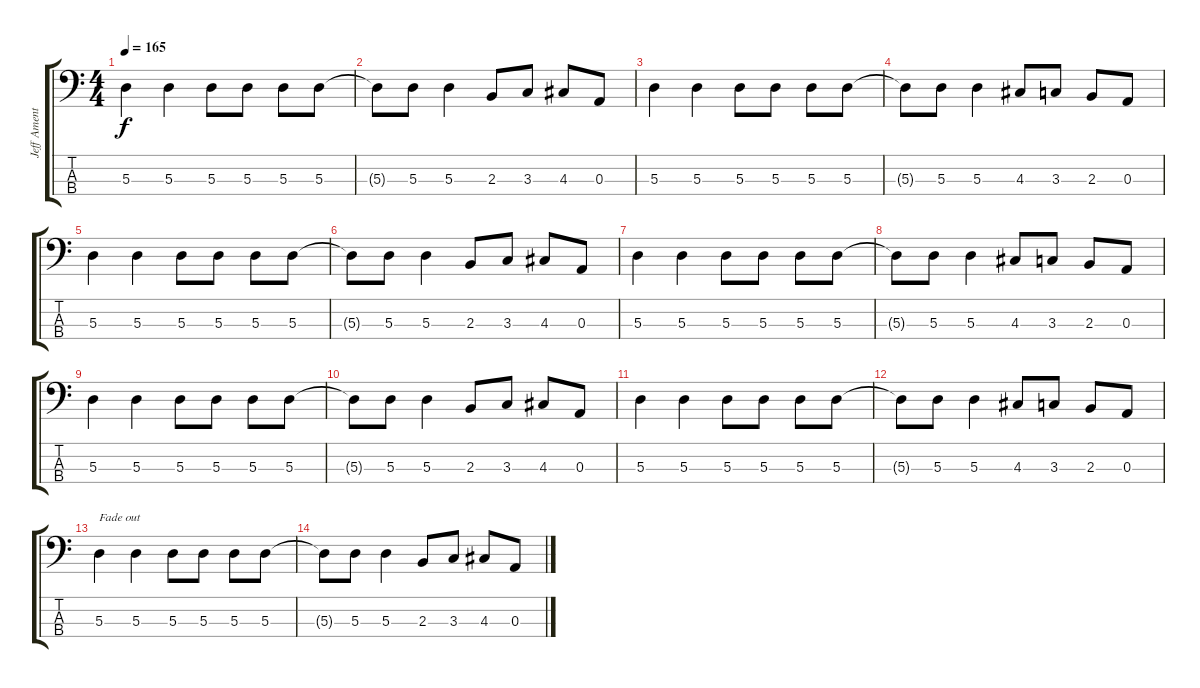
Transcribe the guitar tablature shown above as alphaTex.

\track ("Jeff Ament" "Jeff Ament") {instrument electricbassfinger}
\staff {score tabs}
\tuning (G2 D2 A1 D1) {hide}
\ts (4 4)
\tempo 165
\clef f4
\ks c
5.3.4{dy f} 5.3.4 5.3.8 5.3.8 5.3.8 5.3.8 |
5.3{t}.8 5.3.8 5.3.4 2.3.8 3.3.8 4.3.8 0.3.8 |
5.3.4 5.3.4 5.3.8 5.3.8 5.3.8 5.3.8 |
5.3{t}.8 5.3.8 5.3.4 4.3.8 3.3.8 2.3.8 0.3.8 |
5.3.4 5.3.4 5.3.8 5.3.8 5.3.8 5.3.8 |
5.3{t}.8 5.3.8 5.3.4 2.3.8 3.3.8 4.3.8 0.3.8 |
5.3.4 5.3.4 5.3.8 5.3.8 5.3.8 5.3.8 |
5.3{t}.8 5.3.8 5.3.4 4.3.8 3.3.8 2.3.8 0.3.8 |
5.3.4 5.3.4 5.3.8 5.3.8 5.3.8 5.3.8 |
5.3{t}.8 5.3.8 5.3.4 2.3.8 3.3.8 4.3.8 0.3.8 |
5.3.4 5.3.4 5.3.8 5.3.8 5.3.8 5.3.8 |
5.3{t}.8 5.3.8 5.3.4 4.3.8 3.3.8 2.3.8 0.3.8 |
5.3.4{txt "Fade out"} 5.3.4 5.3.8 5.3.8 5.3.8 5.3.8 |
5.3{t}.8 5.3.8 5.3.4 2.3.8 3.3.8 4.3.8 0.3.8
